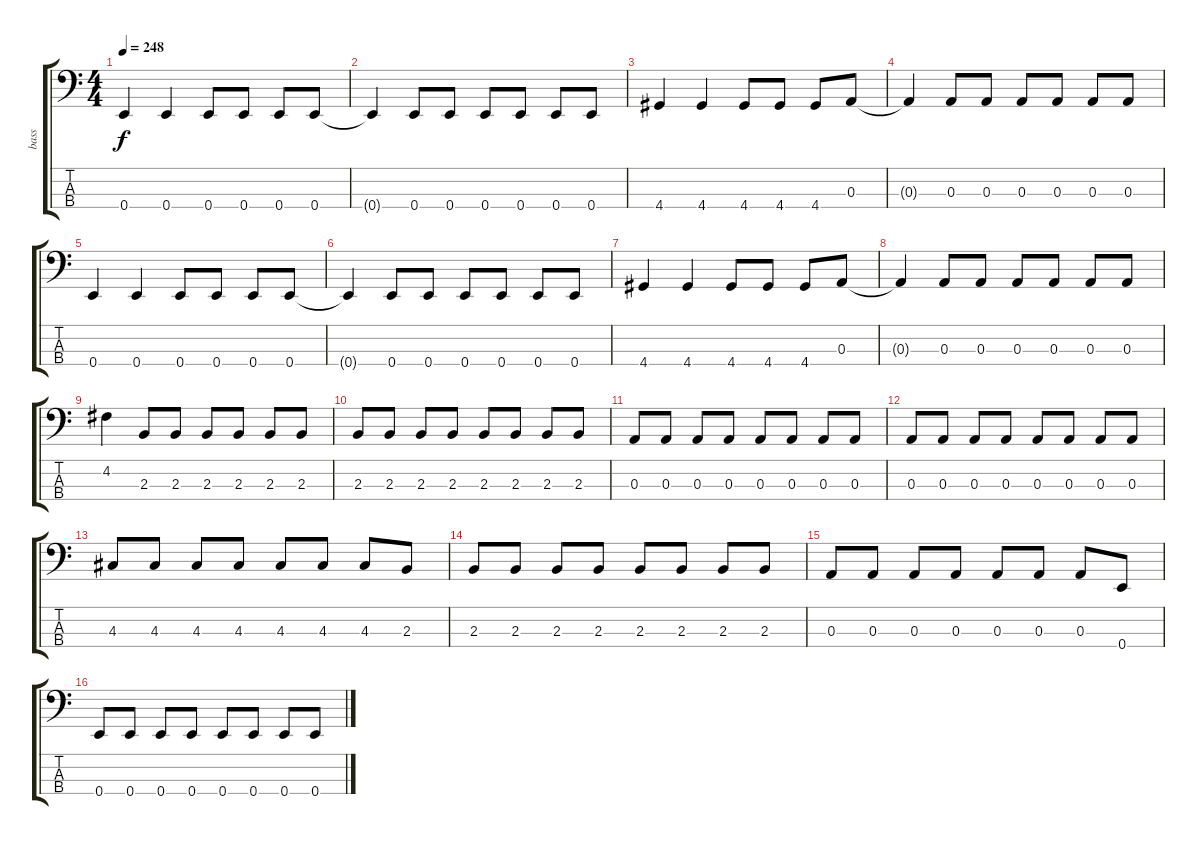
\track ("bass" "bass") {instrument electricbassfinger}
\staff {score tabs}
\tuning (G2 D2 A1 E1) {hide}
\ts (4 4)
\tempo 248
\clef f4
\ks c
0.4.4{dy f} 0.4.4 0.4.8 0.4.8 0.4.8 0.4.8 |
0.4{t}.4 0.4.8 0.4.8 0.4.8 0.4.8 0.4.8 0.4.8 |
4.4.4 4.4.4 4.4.8 4.4.8 4.4.8 0.3.8 |
0.3{t}.4 0.3.8 0.3.8 0.3.8 0.3.8 0.3.8 0.3.8 |
0.4.4 0.4.4 0.4.8 0.4.8 0.4.8 0.4.8 |
0.4{t}.4 0.4.8 0.4.8 0.4.8 0.4.8 0.4.8 0.4.8 |
4.4.4 4.4.4 4.4.8 4.4.8 4.4.8 0.3.8 |
0.3{t}.4 0.3.8 0.3.8 0.3.8 0.3.8 0.3.8 0.3.8 |
4.2.4 2.3.8 2.3.8 2.3.8 2.3.8 2.3.8 2.3.8 |
2.3.8 2.3.8 2.3.8 2.3.8 2.3.8 2.3.8 2.3.8 2.3.8 |
0.3.8 0.3.8 0.3.8 0.3.8 0.3.8 0.3.8 0.3.8 0.3.8 |
0.3.8 0.3.8 0.3.8 0.3.8 0.3.8 0.3.8 0.3.8 0.3.8 |
4.3.8 4.3.8 4.3.8 4.3.8 4.3.8 4.3.8 4.3.8 2.3.8 |
2.3.8 2.3.8 2.3.8 2.3.8 2.3.8 2.3.8 2.3.8 2.3.8 |
0.3.8 0.3.8 0.3.8 0.3.8 0.3.8 0.3.8 0.3.8 0.4.8 |
0.4.8 0.4.8 0.4.8 0.4.8 0.4.8 0.4.8 0.4.8 0.4.8
